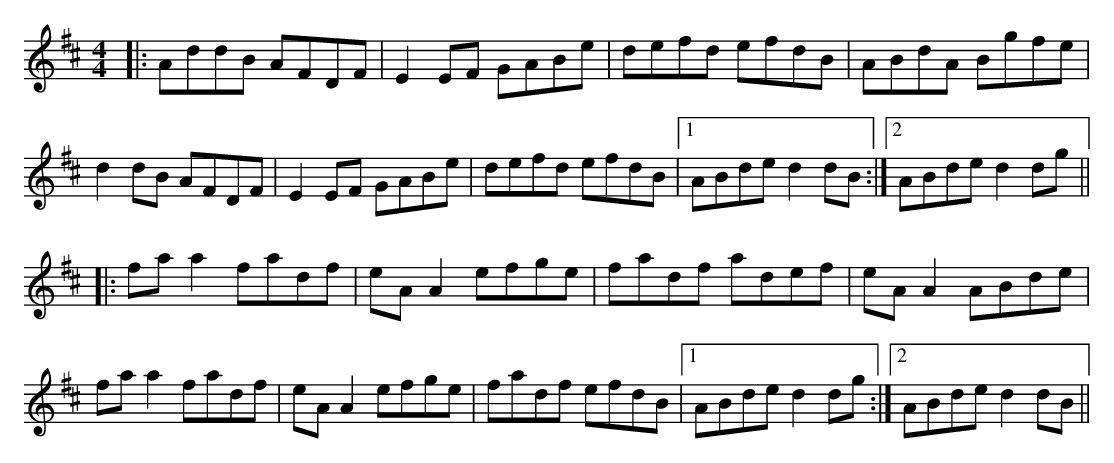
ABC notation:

X:1
M:4/4
K:D
|:AddB AFDF|E2EF GABe|defd efdB|ABdA Bgfe|
d2dB AFDF|E2EF GABe|defd efdB|1 ABde d2dB:|2 ABde d2dg||
|:fa a2 fadf|eA A2 efge|fadf adef|eA A2 ABde|
fa a2 fadf|eA A2 efge|fadf efdB|1 ABde d2dg:|2 ABde d2dB||
